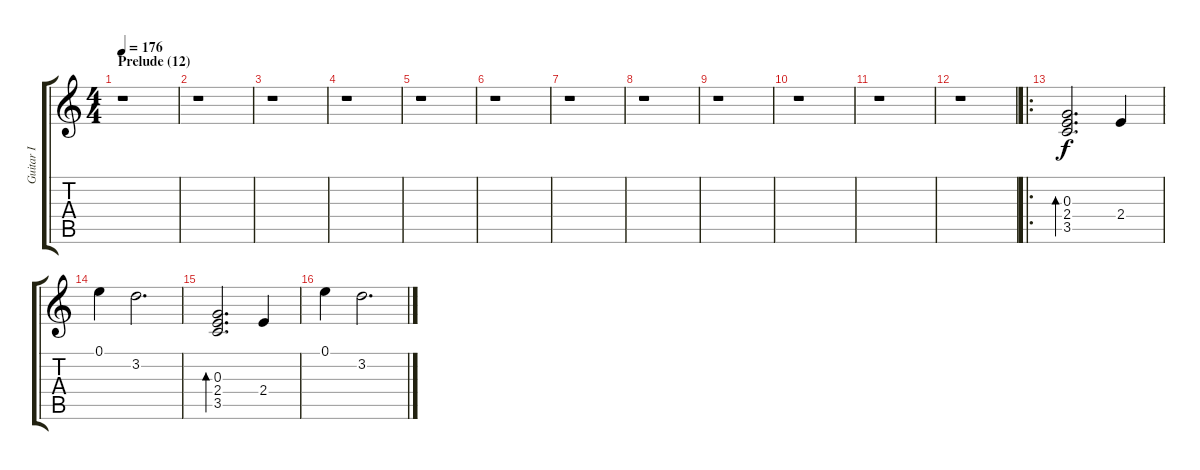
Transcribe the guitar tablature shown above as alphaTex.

\track ("Guitar I" "Guitar I") {instrument overdrivenguitar}
\staff {score tabs}
\tuning (E4 B3 G3 D3 A2 E2) {hide}
\ts (4 4)
\section ("" "Prelude (12)")
\tempo 176
\clef g2
\ks c
r.1{dy f instrument overdrivenguitar} |
r.1 |
r.1 |
r.1 |
r.1 |
r.1 |
r.1 |
r.1 |
r.1 |
r.1 |
r.1 |
r.1 |
\ro
(0.3 2.4 3.5).2{d bd 240} 2.4.4 |
0.1.4 3.2.2{d} |
(0.3 2.4 3.5).2{d bd 240} 2.4.4 |
0.1.4 3.2.2{d}
